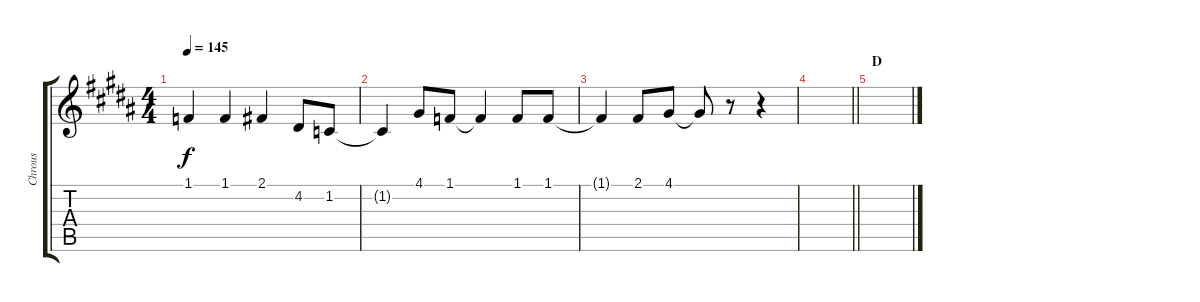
\track ("Chrous" "Chrous") {instrument sopranosax}
\staff {score tabs}
\tuning (E4 B3 G3 D3 A2 E2) {hide}
\ts (4 4)
\tempo 145
\clef g2
\ks b
1.1.4{dy f} 1.1.4 2.1.4 4.2.8 1.2.8 |
1.2{t}.4 4.1.8 1.1.8 1.1{t}.4 1.1.8 1.1.8 |
1.1{t}.4 2.1.8 4.1.8 4.1{t}.8 r.8 r.4 |
\barLineRight lightlight
|
\section ("" "D")
